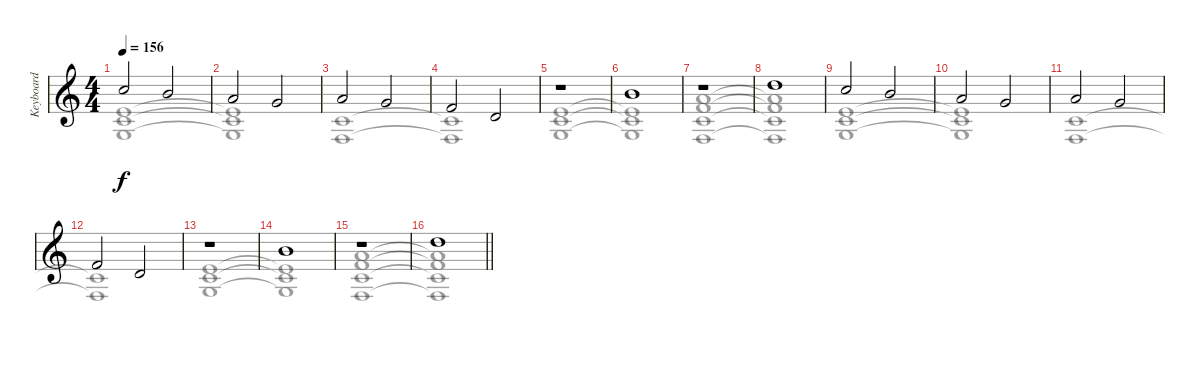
\track ("Keyboard" "Keyboard") {instrument synthstrings2}
\staff {score}
\tuning (E4 B3 G3 D3 A2 E2) {hide}
\voice
\ts (4 4)
\tempo 156
\clef g2
\ks c
8.1.2{dy f instrument synthstrings2} 7.1.2 |
5.1.2 8.2.2 |
5.1.2 3.1.2 |
6.2.2 3.2.2 |
r.1 |
7.1.1 |
r.1 |
10.1.1 |
8.1.2 7.1.2 |
5.1.2 8.2.2 |
5.1.2 3.1.2 |
6.2.2 3.2.2 |
r.1 |
7.1.1 |
r.1 |
\barLineRight lightlight
10.1.1
\voice
\clef g2
\ottava regular
\simile none
\ks c
(5.2 5.3 5.4).1{dy f} |
(5.2{t} 5.3{t} 5.4{t}).1 |
(5.3 3.4).1 |
(5.3{t} 3.4{t}).1 |
(5.2 5.3 5.4).1 |
(5.2{t} 5.3{t} 5.4{t}).1 |
(10.2 10.3 10.4 8.5).1 |
(10.2{t} 10.3{t} 10.4{t} 8.5{t}).1 |
(5.2 5.3 5.4).1 |
(5.2{t} 5.3{t} 5.4{t}).1 |
(5.3 3.4).1 |
(5.3{t} 3.4{t}).1 |
(5.2 5.3 5.4).1 |
(5.2{t} 5.3{t} 5.4{t}).1 |
(10.2 10.3 10.4 8.5).1 |
\barLineRight lightlight
(10.2{t} 10.3{t} 10.4{t} 8.5{t}).1
